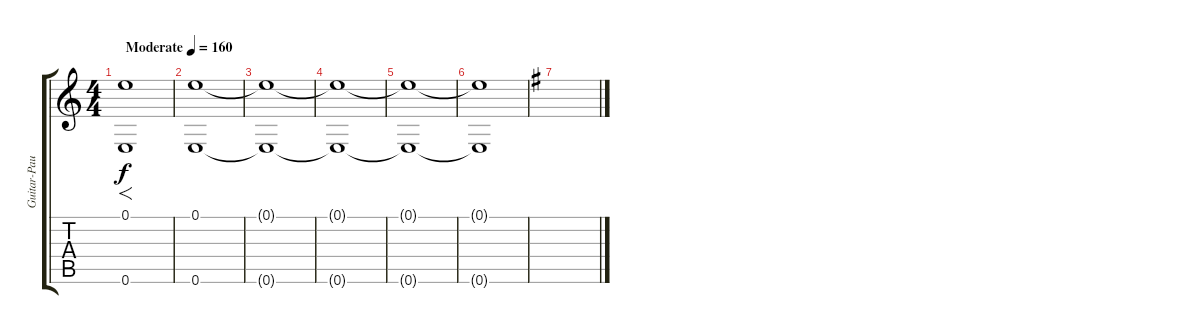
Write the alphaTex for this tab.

\track ("Guitar-Pauli" "Guitar-Pau") {instrument electricguitarmuted}
\staff {score tabs}
\tuning (E4 B3 G3 D3 A2 E2) {hide}
\ts (4 4)
\tempo (160 "Moderate")
\clef g2
\ks c
(0.1 0.6).1{f dy f instrument electricguitarmuted} |
(0.1 0.6).1 |
(0.1{t} 0.6{t}).1 |
(0.1{t} 0.6{t}).1 |
(0.1{t} 0.6{t}).1 |
(0.1{t} 0.6{t}).1 |
\ks g
